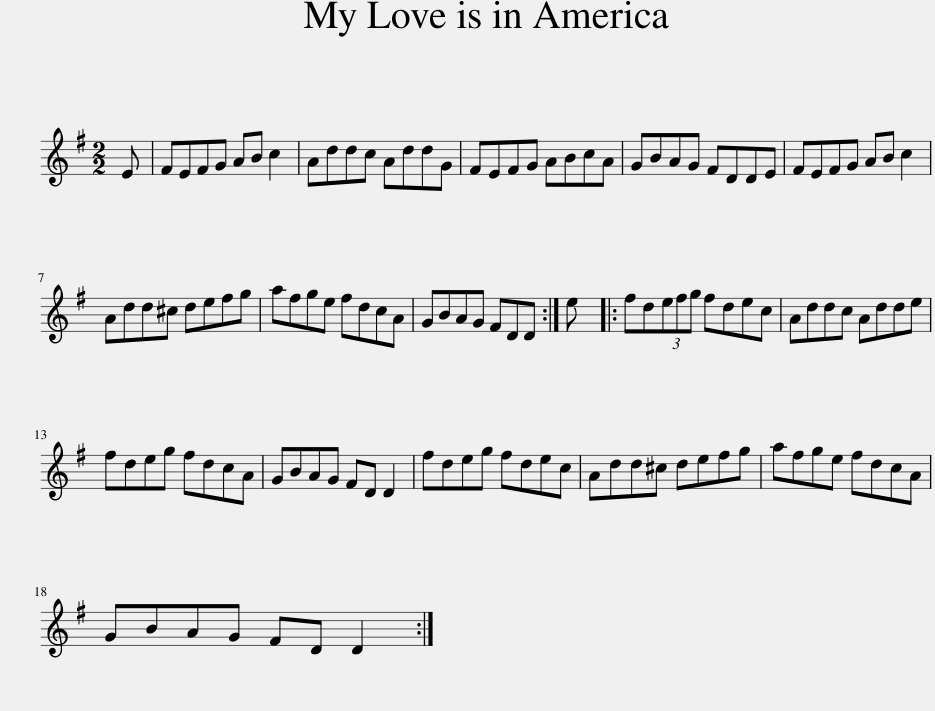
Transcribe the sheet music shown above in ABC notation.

X:1
L:1/8
M:2/2
I:linebreak $
K:G
V:1 treble
V:1
 E | FEFG AB c2 | Addc AddG | FEFG ABcA | GBAG FDDE | %5
 FEFG AB c2 |$ Add^c defg | afge fdcA | GBAG FDD :| e |: %10
 fd(3efg fdec | Addc Adde |$ fdeg fdcA | GBAG FD D2 | fdeg fdec | %15
 Add^c defg | afge fdcA |$ GBAG FD D2 :| %18
